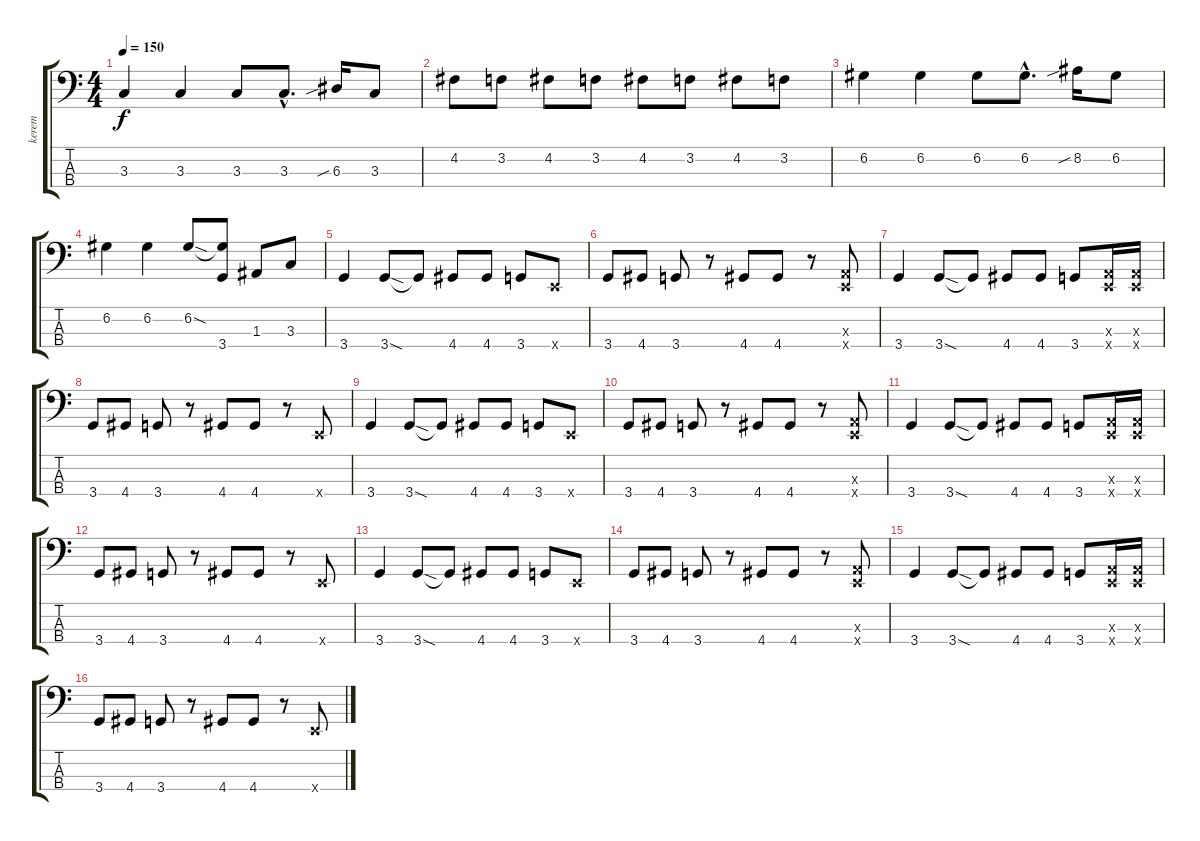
\track ("kerem" "kerem") {instrument electricbassfinger}
\staff {score tabs}
\tuning (G2 D2 A1 E1) {hide}
\ts (4 4)
\tempo 150
\clef f4
\ks c
3.3.4{dy f} 3.3.4 3.3.8 3.3{hac}.8{d} 6.3{sib}.16 3.3.8 |
4.2.8 3.2.8 4.2.8 3.2.8 4.2.8 3.2.8 4.2.8 3.2.8 |
6.2.4 6.2.4 6.2.8 6.2{hac}.8{d} 8.2{sib}.16 6.2.8 |
6.2.4 6.2.4 6.2{sod}.8 (6.2{t} 3.4).8 1.3.8 3.3.8 |
3.4.4 3.4{sod}.8 3.4{t}.8 4.4.8 4.4.8 3.4.8 0.4{x}.8 |
3.4.8 4.4.8 3.4.8 r.8 4.4.8 4.4.8 r.8 (0.3{x} 0.4{x}).8 |
3.4.4 3.4{sod}.8 3.4{t}.8 4.4.8 4.4.8 3.4.8 (0.3{x} 0.4{x}).16 (0.3{x} 0.4{x}).16 |
3.4.8 4.4.8 3.4.8 r.8 4.4.8 4.4.8 r.8 0.4{x}.8 |
3.4.4 3.4{sod}.8 3.4{t}.8 4.4.8 4.4.8 3.4.8 0.4{x}.8 |
3.4.8 4.4.8 3.4.8 r.8 4.4.8 4.4.8 r.8 (0.3{x} 0.4{x}).8 |
3.4.4 3.4{sod}.8 3.4{t}.8 4.4.8 4.4.8 3.4.8 (0.3{x} 0.4{x}).16 (0.3{x} 0.4{x}).16 |
3.4.8 4.4.8 3.4.8 r.8 4.4.8 4.4.8 r.8 0.4{x}.8 |
3.4.4 3.4{sod}.8 3.4{t}.8 4.4.8 4.4.8 3.4.8 0.4{x}.8 |
3.4.8 4.4.8 3.4.8 r.8 4.4.8 4.4.8 r.8 (0.3{x} 0.4{x}).8 |
3.4.4 3.4{sod}.8 3.4{t}.8 4.4.8 4.4.8 3.4.8 (0.3{x} 0.4{x}).16 (0.3{x} 0.4{x}).16 |
3.4.8 4.4.8 3.4.8 r.8 4.4.8 4.4.8 r.8 0.4{x}.8
